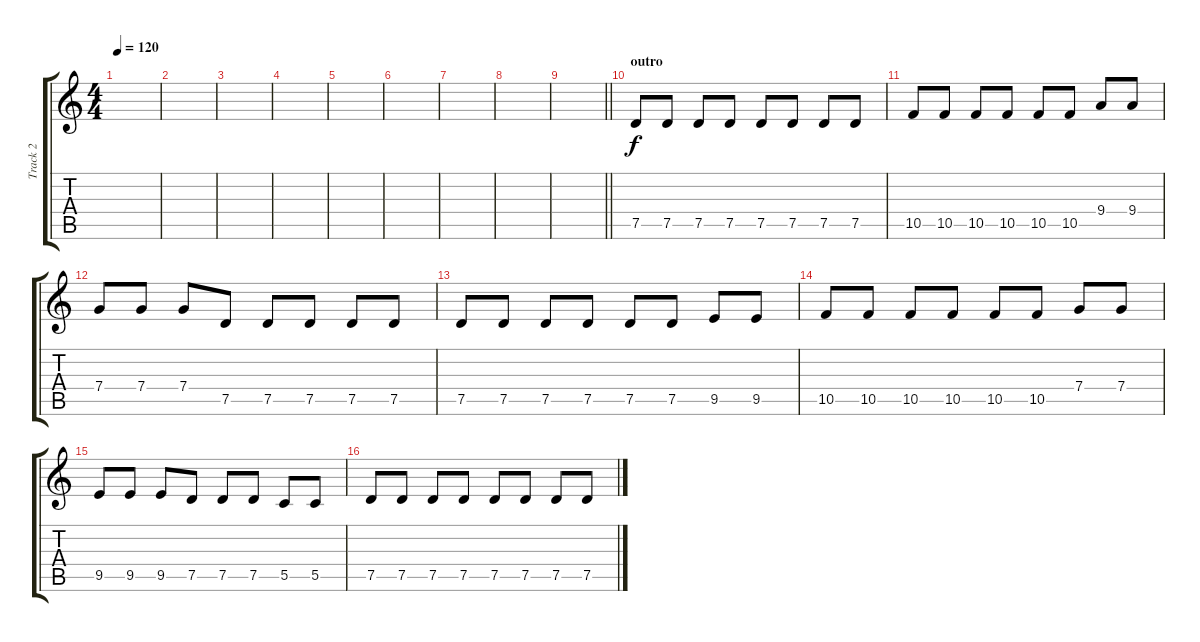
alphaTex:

\track ("Track 2" "Track 2") {instrument distortionguitar}
\staff {score tabs}
\tuning (D4 A3 F3 C3 G2 D2) {hide}
\ts (4 4)
\tempo 120
\clef g2
\ks c
|
|
|
|
|
|
|
|
\barLineRight lightlight
|
\section ("" "outro")
7.5.8{instrument distortionguitar} 7.5.8 7.5.8 7.5.8 7.5.8 7.5.8 7.5.8 7.5.8 |
10.5.8 10.5.8 10.5.8 10.5.8 10.5.8 10.5.8 9.4.8 9.4.8 |
7.4.8 7.4.8 7.4.8 7.5.8 7.5.8 7.5.8 7.5.8 7.5.8 |
7.5.8 7.5.8 7.5.8 7.5.8 7.5.8 7.5.8 9.5.8 9.5.8 |
10.5.8 10.5.8 10.5.8 10.5.8 10.5.8 10.5.8 7.4.8 7.4.8 |
9.5.8 9.5.8 9.5.8 7.5.8 7.5.8 7.5.8 5.5.8 5.5.8 |
7.5.8 7.5.8 7.5.8 7.5.8 7.5.8 7.5.8 7.5.8 7.5.8
